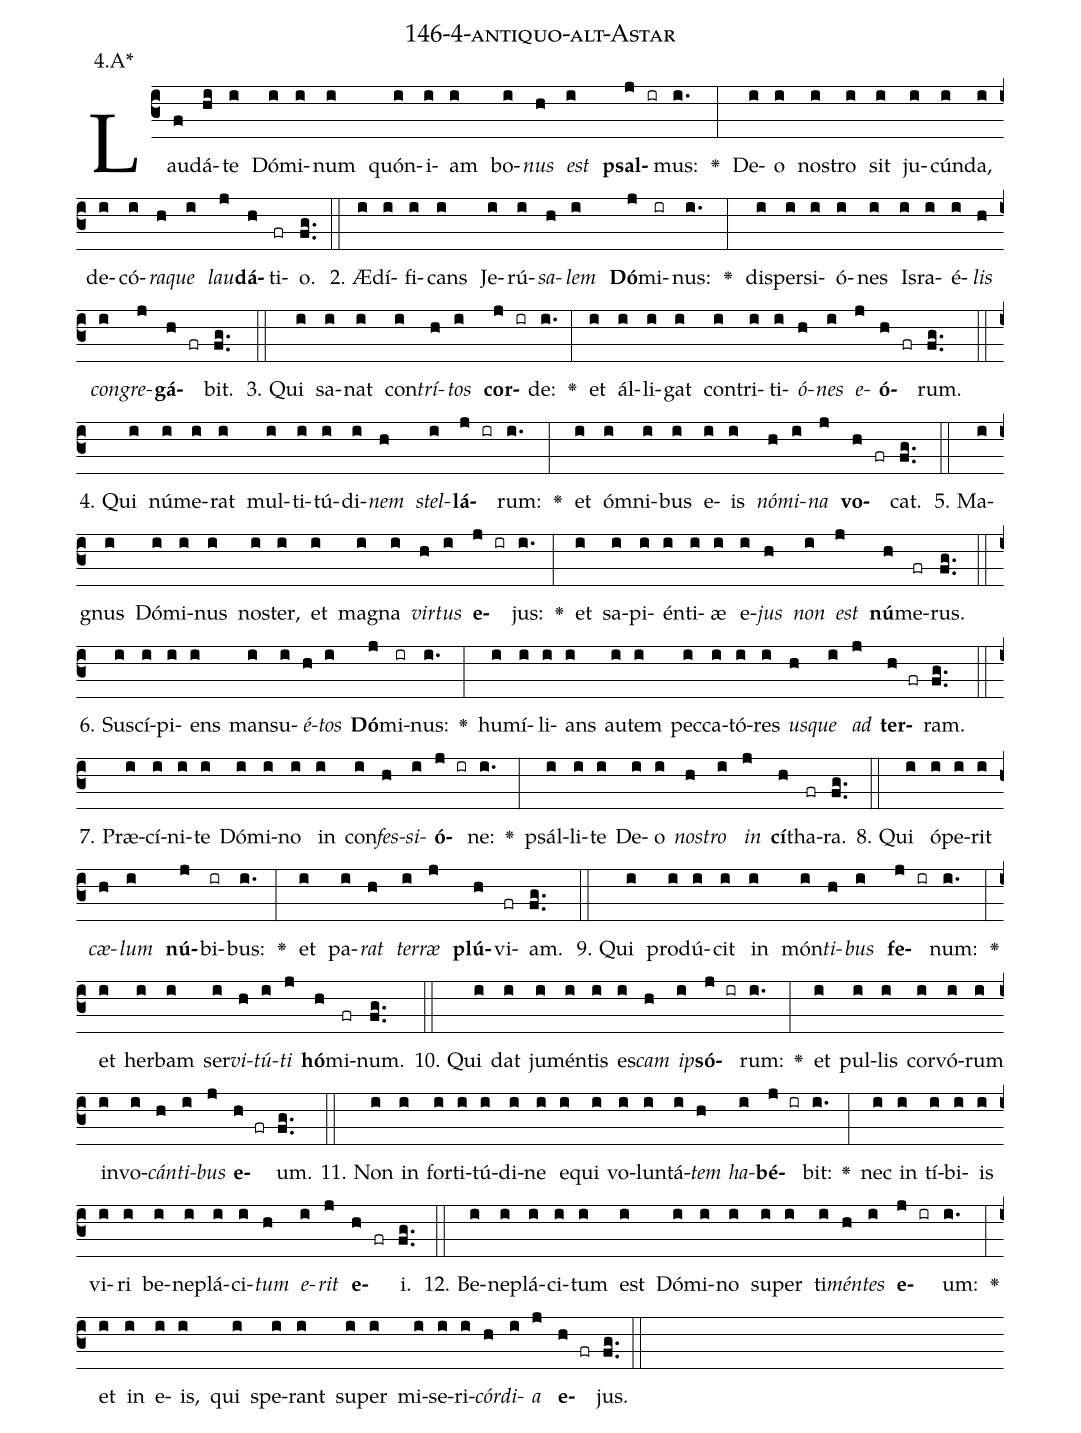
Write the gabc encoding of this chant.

name: 146-4-antiquo-alt-Astar;
annotation: 4.A*;
%%
(c3)Lau(f)dá(hi)te(i) Dó(i)mi(i)num(i) quón(i)i(i)am(i) bo(i)<i>nus</i>(h) <i>est</i>(i) <b>psal</b>(j ir)mus:(i.) <v>\greheightstar</v>(:) De(i)o(i) nos(i)tro(i) sit(i) ju(i)cún(i)da,(i) de(i)có(i)<i>ra</i>(h)<i>que</i>(i) <i>lau</i>(j)<b>dá</b>(h)ti(fr)o.(fg..) (::)
2. Æ(i)dí(i)fi(i)cans(i) Je(i)rú(i)<i>sa</i>(h)<i>lem</i>(i) <b>Dó</b>(j)mi(ir)nus:(i.) <v>\greheightstar</v>(:) di(i)sper(i)si(i)ó(i)nes(i) Is(i)ra(i)é(i)<i>lis</i>(h) <i>con</i>(i)<i>gre</i>(j)<b>gá</b>(h fr)bit.(fg..) (::)
3. Qui(i) sa(i)nat(i) con(i)<i>trí</i>(h)<i>tos</i>(i) <b>cor</b>(j ir)de:(i.) <v>\greheightstar</v>(:) et(i) ál(i)li(i)gat(i) con(i)tri(i)ti(i)<i>ó</i>(h)<i>nes</i>(i) <i>e</i>(j)<b>ó</b>(h fr)rum.(fg..) (::)
4. Qui(i) nú(i)me(i)rat(i) mul(i)ti(i)tú(i)di(i)<i>nem</i>(h) <i>stel</i>(i)<b>lá</b>(j ir)rum:(i.) <v>\greheightstar</v>(:) et(i) óm(i)ni(i)bus(i) e(i)is(i) <i>nó</i>(h)<i>mi</i>(i)<i>na</i>(j) <b>vo</b>(h fr)cat.(fg..) (::)
5. Ma(i)gnus(i) Dó(i)mi(i)nus(i) nos(i)ter,(i) et(i) ma(i)gna(i) <i>vir</i>(h)<i>tus</i>(i) <b>e</b>(j ir)jus:(i.) <v>\greheightstar</v>(:) et(i) sa(i)pi(i)én(i)ti(i)æ(i) e(i)<i>jus</i>(h) <i>non</i>(i) <i>est</i>(j) <b>nú</b>(h)me(fr)rus.(fg..) (::)
6. Su(i)scí(i)pi(i)ens(i) man(i)su(i)<i>é</i>(h)<i>tos</i>(i) <b>Dó</b>(j)mi(ir)nus:(i.) <v>\greheightstar</v>(:) hu(i)mí(i)li(i)ans(i) au(i)tem(i) pec(i)ca(i)tó(i)res(i) <i>us</i>(h)<i>que</i>(i) <i>ad</i>(j) <b>ter</b>(h fr)ram.(fg..) (::)
7. Præ(i)cí(i)ni(i)te(i) Dó(i)mi(i)no(i) in(i) con(i)<i>fes</i>(h)<i>si</i>(i)<b>ó</b>(j ir)ne:(i.) <v>\greheightstar</v>(:) psál(i)li(i)te(i) De(i)o(i) <i>nos</i>(h)<i>tro</i>(i) <i>in</i>(j) <b>cí</b>(h)tha(fr)ra.(fg..) (::)
8. Qui(i) ó(i)pe(i)rit(i) <i>cæ</i>(h)<i>lum</i>(i) <b>nú</b>(j)bi(ir)bus:(i.) <v>\greheightstar</v>(:) et(i) pa(i)<i>rat</i>(h) <i>ter</i>(i)<i>ræ</i>(j) <b>plú</b>(h)vi(fr)am.(fg..) (::)
9. Qui(i) pro(i)dú(i)cit(i) in(i) món(i)<i>ti</i>(h)<i>bus</i>(i) <b>fe</b>(j ir)num:(i.) <v>\greheightstar</v>(:) et(i) her(i)bam(i) ser(i)<i>vi</i>(h)<i>tú</i>(i)<i>ti</i>(j) <b>hó</b>(h)mi(fr)num.(fg..) (::)
10. Qui(i) dat(i) ju(i)mén(i)tis(i) es(i)<i>cam</i>(h) <i>ip</i>(i)<b>só</b>(j ir)rum:(i.) <v>\greheightstar</v>(:) et(i) pul(i)lis(i) cor(i)vó(i)rum(i) in(i)vo(i)<i>cán</i>(h)<i>ti</i>(i)<i>bus</i>(j) <b>e</b>(h fr)um.(fg..) (::)
11. Non(i) in(i) for(i)ti(i)tú(i)di(i)ne(i) e(i)qui(i) vo(i)lun(i)tá(i)<i>tem</i>(h) <i>ha</i>(i)<b>bé</b>(j ir)bit:(i.) <v>\greheightstar</v>(:) nec(i) in(i) tí(i)bi(i)is(i) vi(i)ri(i) be(i)ne(i)plá(i)ci(i)<i>tum</i>(h) <i>e</i>(i)<i>rit</i>(j) <b>e</b>(h fr)i.(fg..) (::)
12. Be(i)ne(i)plá(i)ci(i)tum(i) est(i) Dó(i)mi(i)no(i) su(i)per(i) ti(i)<i>mén</i>(h)<i>tes</i>(i) <b>e</b>(j ir)um:(i.) <v>\greheightstar</v>(:) et(i) in(i) e(i)is,(i) qui(i) spe(i)rant(i) su(i)per(i) mi(i)se(i)ri(i)<i>cór</i>(h)<i>di</i>(i)<i>a</i>(j) <b>e</b>(h fr)jus.(fg..) (::)
